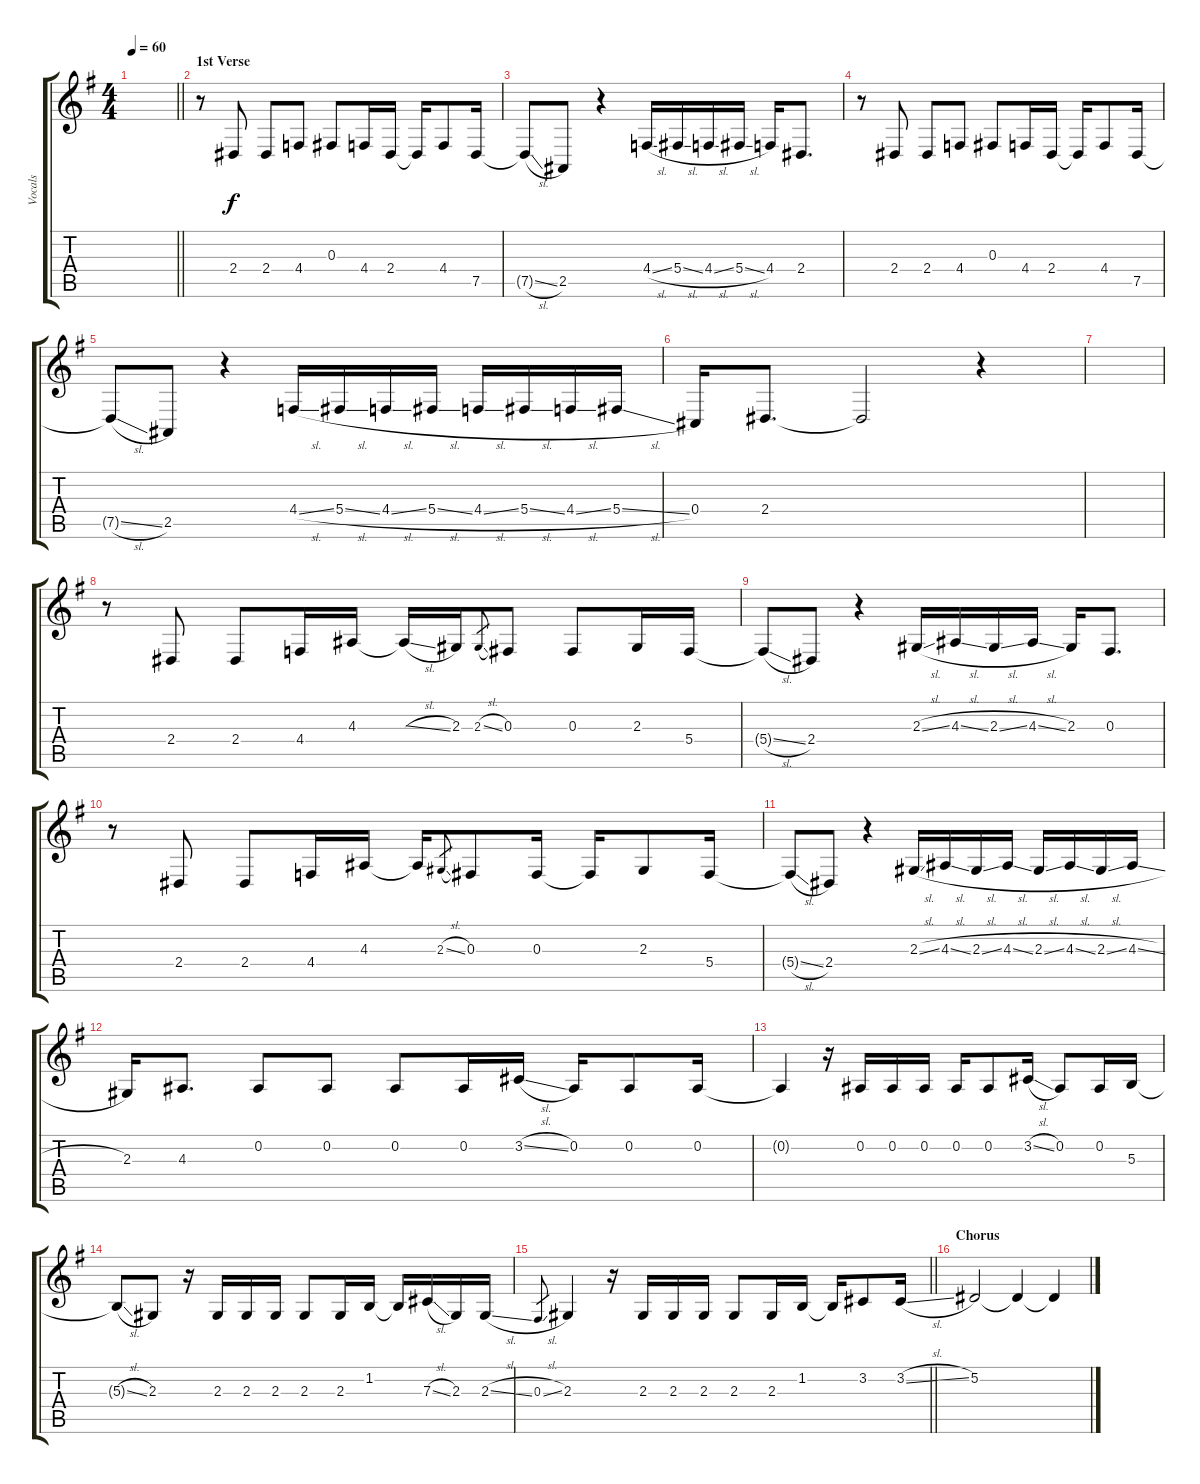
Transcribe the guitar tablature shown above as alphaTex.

\track ("Vocals" "Vocals") {instrument cello}
\staff {score tabs}
\tuning (Eb4 Bb3 Gb3 Db3 Ab2 Eb2) {hide}
\ts (4 4)
\tempo 60
\clef g2
\barLineRight lightlight
\ks g
|
\section ("" "1st Verse")
r.8 2.4.8 2.4.8 4.4.8 0.3.8 4.4.16 2.4.16 2.4{t}.16 4.4.8 7.5.16 |
7.5{sl t}.8 2.5.8 r.4 4.4{sl}.16 5.4{sl}.16 4.4{sl}.16 5.4{sl}.16 4.4.16 2.4.8{d} |
r.8 2.4.8 2.4.8 4.4.8 0.3.8 4.4.16 2.4.16 2.4{t}.16 4.4.8 7.5.16 |
7.5{sl t}.8 2.5.8 r.4 4.4{sl}.16 5.4{sl}.16 4.4{sl}.16 5.4{sl}.16 4.4{sl}.16 5.4{sl}.16 4.4{sl}.16 5.4{sl}.16 |
0.4.16 2.4.8{d} 2.4{t}.2 r.4 |
|
r.8 2.4.8 2.4.8 4.4.16 4.3.16 4.3{sl t}.16 2.3.16 2.3{sl}.8{gr} 0.3.8 0.3.8 2.3.16 5.4.16 |
5.4{sl t}.8 2.4.8 r.4 2.3{sl}.16 4.3{sl}.16 2.3{sl}.16 4.3{sl}.16 2.3.16 0.3.8{d} |
r.8 2.4.8 2.4.8 4.4.16 4.3.16 4.3{t}.16 2.3{sl}.8{gr} 0.3.8 0.3.16 0.3{t}.16 2.3.8 5.4.16 |
5.4{sl t}.8 2.4.8 r.4 2.3{sl}.16 4.3{sl}.16 2.3{sl}.16 4.3{sl}.16 2.3{sl}.16 4.3{sl}.16 2.3{sl}.16 4.3{sl}.16 |
2.3.16 4.3.8{d} 0.2.8 0.2.8 0.2.8 0.2.16 3.2{sl}.16 0.2.16 0.2.8 0.2.16 |
0.2{t}.4 r.16 0.2.16 0.2.16 0.2.16 0.2.16 0.2.8 3.2{sl}.16 0.2.8 0.2.16 5.3.16 |
5.3{sl t}.8 2.3.8 r.16 2.3.16 2.3.16 2.3.16 2.3.8 2.3.16 1.2.16 1.2{t}.16 7.3{sl}.16 2.3.16 2.3{sl}.16 |
\barLineRight lightlight
0.3{sl}.8{gr} 2.3.4 r.16 2.3.16 2.3.16 2.3.16 2.3.8 2.3.16 1.2.16 1.2{t}.16 3.2.8 3.2{sl}.16 |
\section ("" "Chorus")
5.2.2 5.2{t}.4 5.2{sl t}.4
